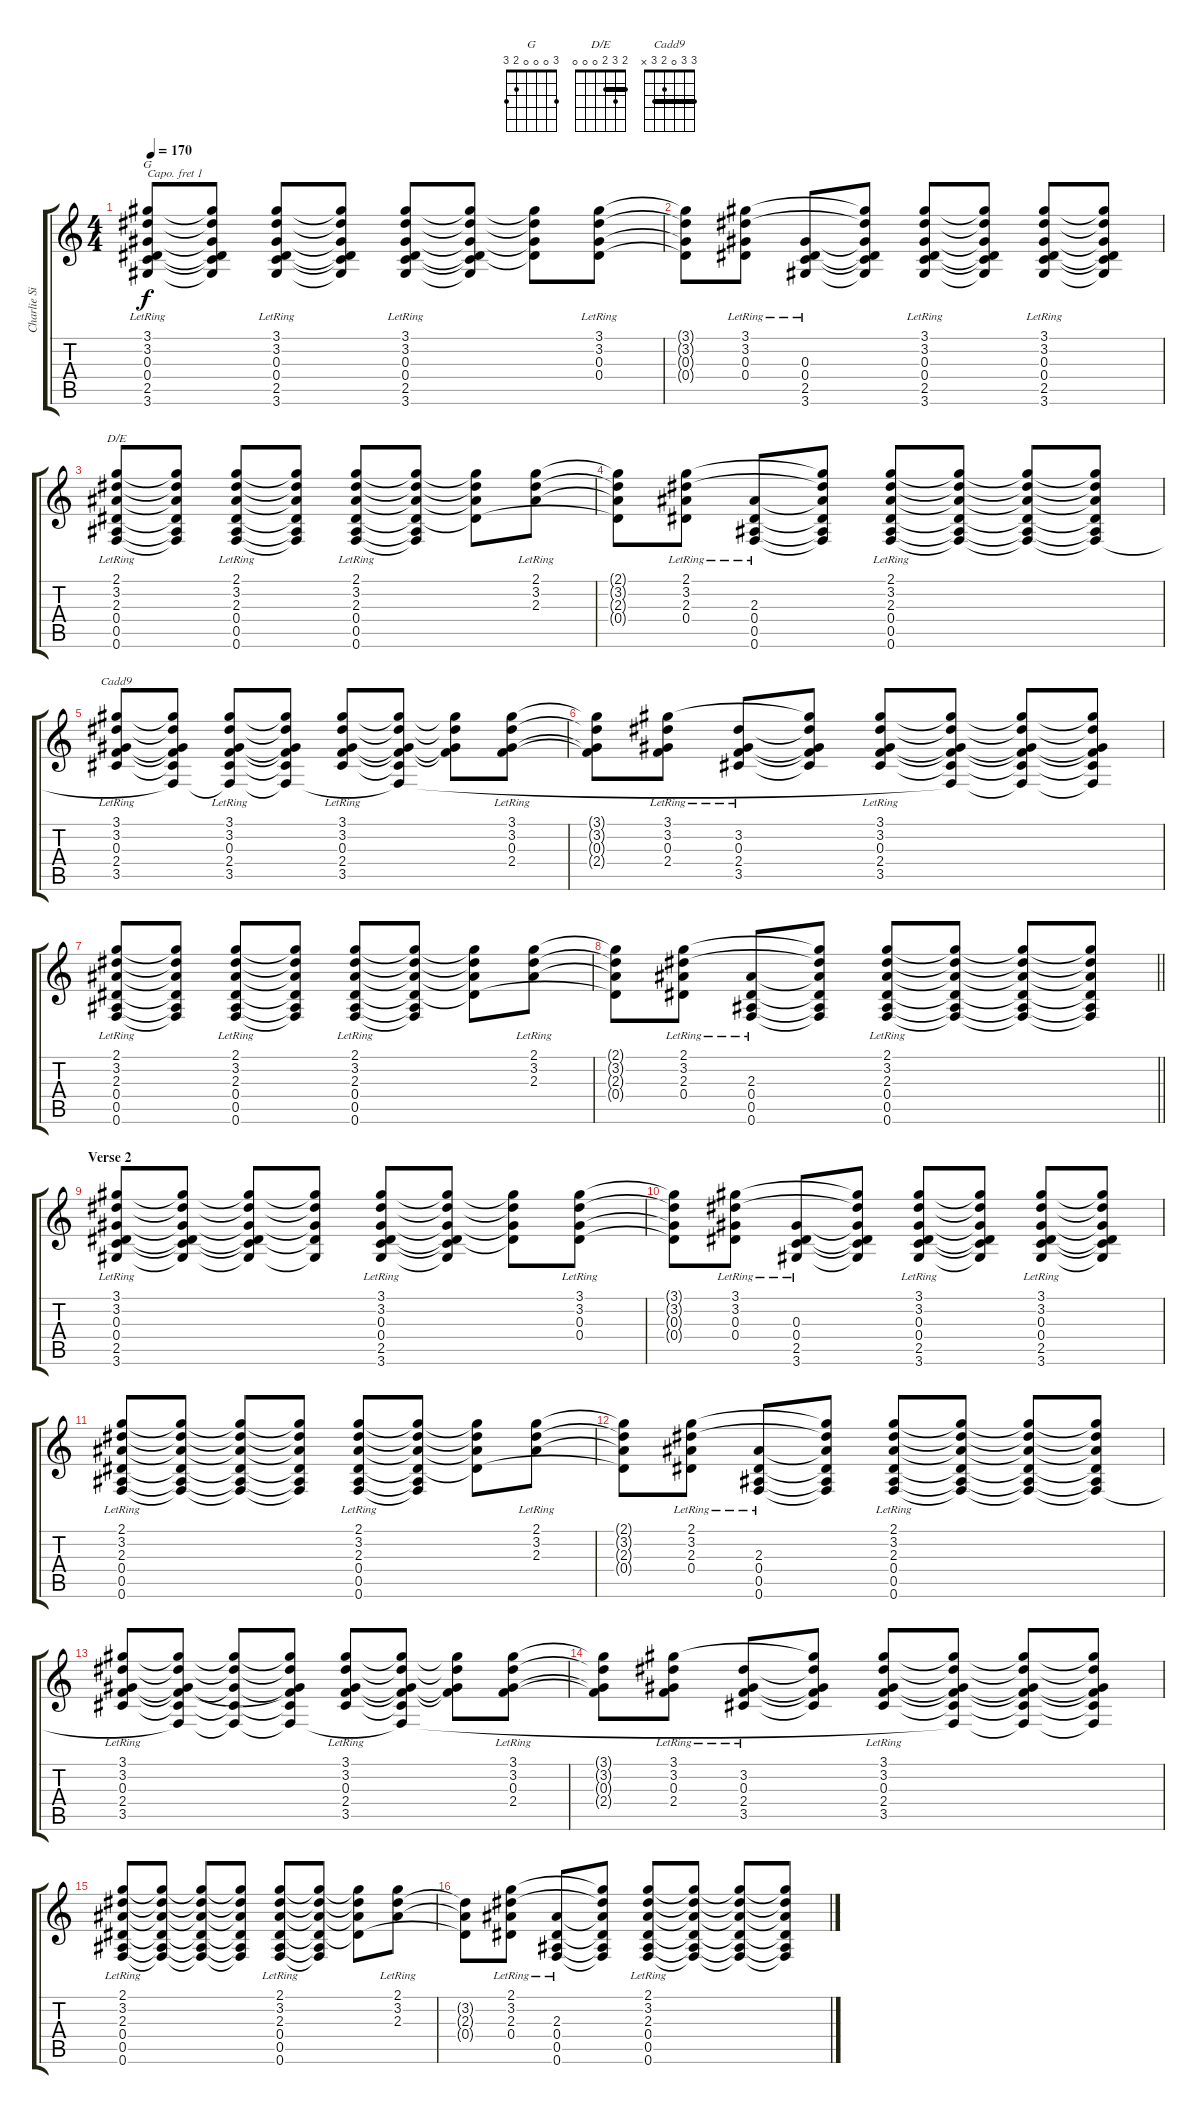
\track ("Charlie Simpson (Guitar)" "Charlie Si") {instrument distortionguitar}
\staff {score tabs}
\capo 1
\tuning (E4 B3 G3 D3 A2 E2) {hide}
\chord ("G" 3 0 0 0 2 3)
\chord ("D/E" 2 3 2 0 0 0) {barre 2}
\chord ("Cadd9" 3 3 0 2 3 x) {barre 3}
\ts (4 4)
\tempo 170
\clef g2
\ks c
(3.1{lr} 3.2{lr} 0.3{lr} 0.4{lr} 2.5{lr} 3.6{lr}).8{ch "G" dy f} (3.1{t} 3.2{t} 0.3{t} 0.4{t} 2.5{t} 3.6{t}).8 (3.1{lr} 3.2{lr} 0.3{lr} 0.4{lr} 2.5{lr} 3.6{lr}).8 (3.1{t} 3.2{t} 0.3{t} 0.4{t} 2.5{t} 3.6{t}).8 (3.1{lr} 3.2{lr} 0.3{lr} 0.4{lr} 2.5{lr} 3.6{lr}).8 (3.1{t} 3.2{t} 0.3{t} 0.4{t} 2.5{t} 3.6{t}).8 (3.1{t} 3.2{t} 0.3{t} 0.4{t}).8 (3.1{lr} 3.2{lr} 0.3{lr} 0.4{lr}).8 |
(3.1{t} 3.2{t} 0.3{t} 0.4{t}).8 (3.1{lr} 3.2{lr} 0.3{lr} 0.4{lr}).8 (0.3{lr} 0.4{lr} 2.5{lr} 3.6{lr}).8 (3.1{t} 3.2{t} 0.3{t} 0.4{t} 2.5{t} 3.6{t}).8 (3.1{lr} 3.2{lr} 0.3{lr} 0.4{lr} 2.5{lr} 3.6{lr}).8 (3.1{t} 3.2{t} 0.3{t} 0.4{t} 2.5{t} 3.6{t}).8 (3.1{lr} 3.2{lr} 0.3{lr} 0.4{lr} 2.5{lr} 3.6{lr}).8 (3.1{t} 3.2{t} 0.3{t} 0.4{t} 2.5{t} 3.6{t}).8 |
(2.1{lr} 3.2{lr} 2.3{lr} 0.4{lr} 0.5{lr} 0.6{lr}).8{ch "D/E"} (2.1{t} 3.2{t} 2.3{t} 0.4{t} 0.5{t} 0.6{t}).8 (2.1{lr} 3.2{lr} 2.3{lr} 0.4{lr} 0.5{lr} 0.6{lr}).8 (2.1{t} 3.2{t} 2.3{t} 0.4{t} 0.5{t} 0.6{t}).8 (2.1{lr} 3.2{lr} 2.3{lr} 0.4{lr} 0.5{lr} 0.6{lr}).8 (2.1{t} 3.2{t} 2.3{t} 0.4{t} 0.5{t} 0.6{t}).8 (2.1{t} 3.2{t} 2.3{t} 0.4{t}).8 (2.1{lr} 3.2{lr} 2.3{lr}).8 |
(2.1{t} 3.2{t} 2.3{t} 0.4{t}).8 (2.1{lr} 3.2{lr} 2.3{lr} 0.4{lr}).8 (2.3{lr} 0.4{lr} 0.5{lr} 0.6{lr}).8 (2.1{t} 3.2{t} 2.3{t} 0.4{t} 0.5{t} 0.6{t}).8 (2.1{lr} 3.2{lr} 2.3{lr} 0.4{lr} 0.5{lr} 0.6{lr}).8 (2.1{t} 3.2{t} 2.3{t} 0.4{t} 0.5{t} 0.6{t}).8 (2.1{t} 3.2{t} 2.3{t} 0.4{t} 0.5{t} 0.6{t}).8 (2.1{t} 3.2{t} 2.3{t} 0.4{t} 0.5{t} 0.6{t}).8 |
(3.1{lr} 3.2{lr} 0.3{lr} 2.4{lr} 3.5{lr}).8{ch "Cadd9"} (3.1{t} 3.2{t} 0.3{t} 2.4{t} 3.5{t} 0.6{t}).8 (3.1{lr} 3.2{lr} 0.3{lr} 2.4{lr} 3.5{lr} 0.6{t}).8 (3.1{t} 3.2{t} 0.3{t} 2.4{t} 3.5{t} 0.6{t}).8 (3.1{lr} 3.2{lr} 0.3{lr} 2.4{lr} 3.5{lr}).8 (3.1{t} 3.2{t} 0.3{t} 2.4{t} 3.5{t} 0.6{t}).8 (3.1{t} 3.2{t} 0.3{t} 2.4{t}).8 (3.1{lr} 3.2{lr} 0.3{lr} 2.4{lr}).8 |
(3.1{t} 3.2{t} 0.3{t} 2.4{t}).8 (3.1{lr} 3.2{lr} 0.3{lr} 2.4{lr}).8 (3.2{lr} 0.3{lr} 2.4{lr} 3.5{lr}).8 (3.1{t} 3.2{t} 0.3{t} 2.4{t} 3.5{t}).8 (3.1{lr} 3.2{lr} 0.3{lr} 2.4{lr} 3.5{lr}).8 (3.1{t} 3.2{t} 0.3{t} 2.4{t} 3.5{t} 0.6{t}).8 (3.1{t} 3.2{t} 0.3{t} 2.4{t} 3.5{t} 0.6{t}).8 (3.1{t} 3.2{t} 0.3{t} 2.4{t} 3.5{t} 0.6{t}).8 |
(2.1{lr} 3.2{lr} 2.3{lr} 0.4{lr} 0.5{lr} 0.6{lr}).8 (2.1{t} 3.2{t} 2.3{t} 0.4{t} 0.5{t} 0.6{t}).8 (2.1{lr} 3.2{lr} 2.3{lr} 0.4{lr} 0.5{lr} 0.6{lr}).8 (2.1{t} 3.2{t} 2.3{t} 0.4{t} 0.5{t} 0.6{t}).8 (2.1{lr} 3.2{lr} 2.3{lr} 0.4{lr} 0.5{lr} 0.6{lr}).8 (2.1{t} 3.2{t} 2.3{t} 0.4{t} 0.5{t} 0.6{t}).8 (2.1{t} 3.2{t} 2.3{t} 0.4{t}).8 (2.1{lr} 3.2{lr} 2.3{lr}).8 |
\barLineRight lightlight
(2.1{t} 3.2{t} 2.3{t} 0.4{t}).8 (2.1{lr} 3.2{lr} 2.3{lr} 0.4{lr}).8 (2.3{lr} 0.4{lr} 0.5{lr} 0.6{lr}).8 (2.1{t} 3.2{t} 2.3{t} 0.4{t} 0.5{t} 0.6{t}).8 (2.1{lr} 3.2{lr} 2.3{lr} 0.4{lr} 0.5{lr} 0.6{lr}).8 (2.1{t} 3.2{t} 2.3{t} 0.4{t} 0.5{t} 0.6{t}).8 (2.1{t} 3.2{t} 2.3{t} 0.4{t} 0.5{t} 0.6{t}).8 (2.1{t} 3.2{t} 2.3{t} 0.4{t} 0.5{t} 0.6{t}).8 |
\section ("" "Verse 2")
(3.1{lr} 3.2{lr} 0.3{lr} 0.4{lr} 2.5{lr} 3.6{lr}).8 (3.1{t} 3.2{t} 0.3{t} 0.4{t} 2.5{t} 3.6{t}).8 (3.1{t} 3.2{t} 0.3{t} 0.4{t} 2.5{t} 3.6{t}).8 (3.1{t} 3.2{t} 0.3{t} 0.4{t} 3.6{t}).8 (3.1{lr} 3.2{lr} 0.3{lr} 0.4{lr} 2.5{lr} 3.6{lr}).8 (3.1{t} 3.2{t} 0.3{t} 0.4{t} 2.5{t} 3.6{t}).8 (3.1{t} 3.2{t} 0.3{t} 0.4{t}).8 (3.1{lr} 3.2{lr} 0.3{lr} 0.4{lr}).8 |
(3.1{t} 3.2{t} 0.3{t} 0.4{t}).8 (3.1{lr} 3.2{lr} 0.3{lr} 0.4{lr}).8 (0.3{lr} 0.4{lr} 2.5{lr} 3.6{lr}).8 (3.1{t} 3.2{t} 0.3{t} 0.4{t} 2.5{t} 3.6{t}).8 (3.1{lr} 3.2{lr} 0.3{lr} 0.4{lr} 2.5{lr} 3.6{lr}).8 (3.1{t} 3.2{t} 0.3{t} 0.4{t} 2.5{t} 3.6{t}).8 (3.1{lr} 3.2{lr} 0.3{lr} 0.4{lr} 2.5{lr} 3.6{lr}).8 (3.1{t} 3.2{t} 0.3{t} 0.4{t} 2.5{t} 3.6{t}).8 |
(2.1{lr} 3.2{lr} 2.3{lr} 0.4{lr} 0.5{lr} 0.6{lr}).8 (2.1{t} 3.2{t} 2.3{t} 0.4{t} 0.5{t} 0.6{t}).8 (2.1{t} 3.2{t} 2.3{t} 0.4{t} 0.5{t} 0.6{t}).8 (2.1{t} 3.2{t} 2.3{t} 0.4{t} 0.5{t} 0.6{t}).8 (2.1{lr} 3.2{lr} 2.3{lr} 0.4{lr} 0.5{lr} 0.6{lr}).8 (2.1{t} 3.2{t} 2.3{t} 0.4{t} 0.5{t} 0.6{t}).8 (2.1{t} 3.2{t} 2.3{t} 0.4{t}).8 (2.1{lr} 3.2{lr} 2.3{lr}).8 |
(2.1{t} 3.2{t} 2.3{t} 0.4{t}).8 (2.1{lr} 3.2{lr} 2.3{lr} 0.4{lr}).8 (2.3{lr} 0.4{lr} 0.5{lr} 0.6{lr}).8 (2.1{t} 3.2{t} 2.3{t} 0.4{t} 0.5{t} 0.6{t}).8 (2.1{lr} 3.2{lr} 2.3{lr} 0.4{lr} 0.5{lr} 0.6{lr}).8 (2.1{t} 3.2{t} 2.3{t} 0.4{t} 0.5{t} 0.6{t}).8 (2.1{t} 3.2{t} 2.3{t} 0.4{t} 0.5{t} 0.6{t}).8 (2.1{t} 3.2{t} 2.3{t} 0.4{t} 0.5{t} 0.6{t}).8 |
(3.1{lr} 3.2{lr} 0.3{lr} 2.4{lr} 3.5{lr}).8 (3.1{t} 3.2{t} 0.3{t} 2.4{t} 3.5{t} 0.6{t}).8 (3.1{t} 3.2{t} 0.3{t} 3.5{t} 0.6{t}).8 (3.1{t} 3.2{t} 0.3{t} 2.4{t} 3.5{t} 0.6{t}).8 (3.1{lr} 3.2{lr} 0.3{lr} 2.4{lr} 3.5{lr}).8 (3.1{t} 3.2{t} 0.3{t} 2.4{t} 3.5{t} 0.6{t}).8 (3.1{t} 3.2{t} 0.3{t} 2.4{t}).8 (3.1{lr} 3.2{lr} 0.3{lr} 2.4{lr}).8 |
(3.1{t} 3.2{t} 0.3{t} 2.4{t}).8 (3.1{lr} 3.2{lr} 0.3{lr} 2.4{lr}).8 (3.2{lr} 0.3{lr} 2.4{lr} 3.5{lr}).8 (3.1{t} 3.2{t} 0.3{t} 2.4{t} 3.5{t}).8 (3.1{lr} 3.2{lr} 0.3{lr} 2.4{lr} 3.5{lr}).8 (3.1{t} 3.2{t} 0.3{t} 2.4{t} 3.5{t} 0.6{t}).8 (3.1{t} 3.2{t} 0.3{t} 2.4{t} 3.5{t} 0.6{t}).8 (3.1{t} 3.2{t} 0.3{t} 2.4{t} 3.5{t} 0.6{t}).8 |
(2.1{lr} 3.2{lr} 2.3{lr} 0.4{lr} 0.5{lr} 0.6{lr}).8 (2.1{t} 3.2{t} 2.3{t} 0.4{t} 0.5{t} 0.6{t}).8 (2.1{t} 3.2{t} 2.3{t} 0.4{t} 0.5{t} 0.6{t}).8 (2.1{t} 3.2{t} 2.3{t} 0.4{t} 0.5{t} 0.6{t}).8 (2.1{lr} 3.2{lr} 2.3{lr} 0.4{lr} 0.5{lr} 0.6{lr}).8 (2.1{t} 3.2{t} 2.3{t} 0.4{t} 0.5{t} 0.6{t}).8 (2.1{t} 3.2{t} 2.3{t} 0.4{t}).8 (2.1{lr} 3.2{lr} 2.3{lr}).8 |
(3.2{t} 2.3{t} 0.4{t}).8 (2.1{lr} 3.2{lr} 2.3{lr} 0.4{lr}).8 (2.3{lr} 0.4{lr} 0.5{lr} 0.6{lr}).8 (2.1{t} 3.2{t} 2.3{t} 0.4{t} 0.5{t} 0.6{t}).8 (2.1{lr} 3.2{lr} 2.3{lr} 0.4{lr} 0.5{lr} 0.6{lr}).8 (2.1{t} 3.2{t} 2.3{t} 0.4{t} 0.5{t} 0.6{t}).8 (2.1{t} 3.2{t} 2.3{t} 0.4{t} 0.5{t} 0.6{t}).8 (2.1{t} 3.2{t} 2.3{t} 0.4{t} 0.5{t} 0.6{t}).8
